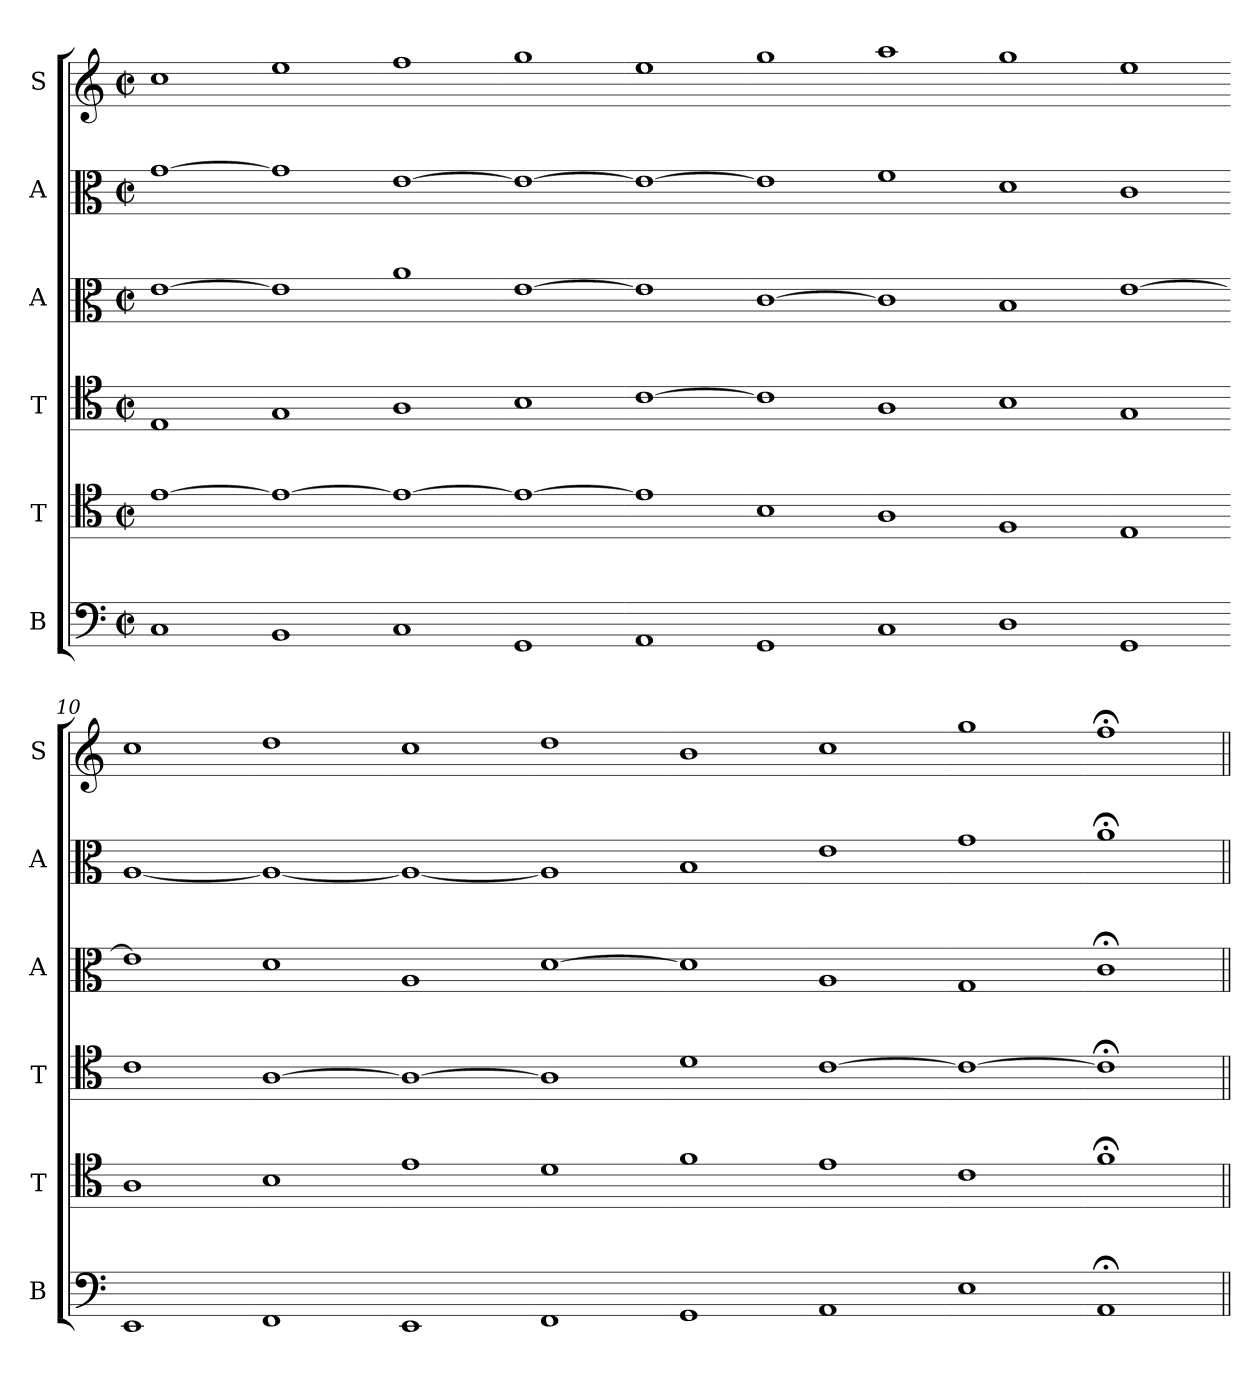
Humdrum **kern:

**kern	**kern	**kern	**kern	**kern	**kern
*part6	*part5	*part4	*part3	*part2	*part1
*staff6	*staff5	*staff4	*staff3	*staff2	*staff1
*I"B	*I"T	*I"T	*I"A	*I"A	*I"S
*I'B	*I'T	*I'T	*I'A	*I'A	*I'S
*clefF4	*clefC4	*clefC4	*clefC3	*clefC3	*clefG2
*k[]	*k[]	*k[]	*k[]	*k[]	*k[]
*M2/2	*M2/2	*M2/2	*M2/2	*M2/2	*M2/2
*met(c|)	*met(c|)	*met(c|)	*met(c|)	*met(c|)	*met(c|)
*MM208	*MM208	*MM208	*MM208	*MM208	*MM208
=1	=1	=1	=1	=1	=1
1C	[1e	1E	[1e	[1g	1cc
=2-	=2-	=2-	=2-	=2-	=2-
1BB	1e_	1G	1e]	1g]	1ee
=3-	=3-	=3-	=3-	=3-	=3-
1C	1e_	1A	1a	[1e	1ff
=4-	=4-	=4-	=4-	=4-	=4-
1GG	1e_	1B	[1e	1e_	1gg
=5-	=5-	=5-	=5-	=5-	=5-
1AA	1e]	[1c	1e]	1e_	1ee
=6-	=6-	=6-	=6-	=6-	=6-
1GG	1B	1c]	[1c	1e]	1gg
=7-	=7-	=7-	=7-	=7-	=7-
1C	1A	1A	1c]	1f	1aa
=8-	=8-	=8-	=8-	=8-	=8-
1D	1F	1B	1B	1d	1gg
=9-	=9-	=9-	=9-	=9-	=9-
1GG	1E	1G	[1e	1c	1ee
=10-	=10-	=10-	=10-	=10-	=10-
1EE	1A	1c	1e]	[1A	1cc
=11-	=11-	=11-	=11-	=11-	=11-
1FF	1B	[1A	1d	1A_	1dd
=12-	=12-	=12-	=12-	=12-	=12-
1EE	1e	1A_	1A	1A_	1cc
=13-	=13-	=13-	=13-	=13-	=13-
1FF	1d	1A]	[1d	1A]	1dd
=14-	=14-	=14-	=14-	=14-	=14-
1GG	1f	1d	1d]	1B	1b
=15-	=15-	=15-	=15-	=15-	=15-
1AA	1e	[1c	1A	1e	1cc
=16-	=16-	=16-	=16-	=16-	=16-
1E	1c	1c_	1G	1g	1gg
=17-	=17-	=17-	=17-	=17-	=17-
1AA;<	1f;<	1c;<]	1c;<	1a;	1ff;<
=||	=||	=||	=||	=||	=||
*-	*-	*-	*-	*-	*-
